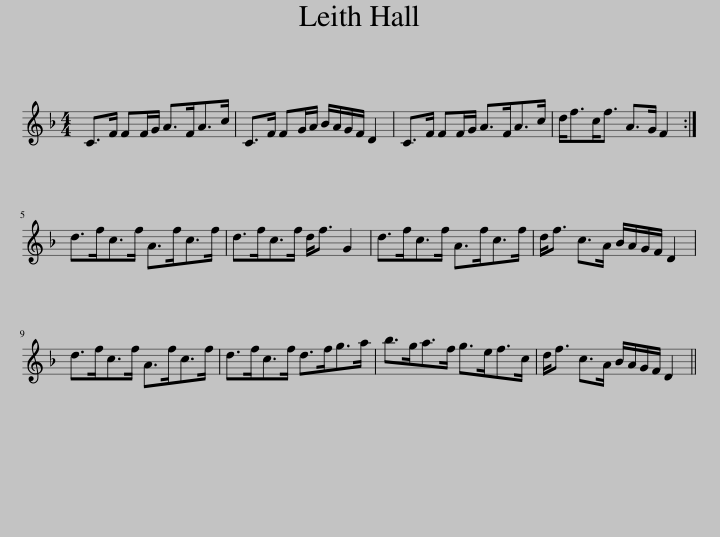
X:1
L:1/8
M:4/4
I:linebreak $
K:F
V:1 treble
V:1
 C>F FF/G/ A>FA>c | C>F FG/A/ B/A/G/F/ D2 | C>F FF/G/ A>FA>c | d<fc<f A>G F2 :|$ d>fc>f A>fc>f | %5
 d>fc>f d<f G2 | d>fc>f A>fc>f | d<f c>A B/A/G/F/ D2 |$ d>fc>f A>fc>f | d>fc>f d>fg>a | %10
 b>ga>f g>ef>c | d<f c>A B/A/G/F/ D2 || %12
